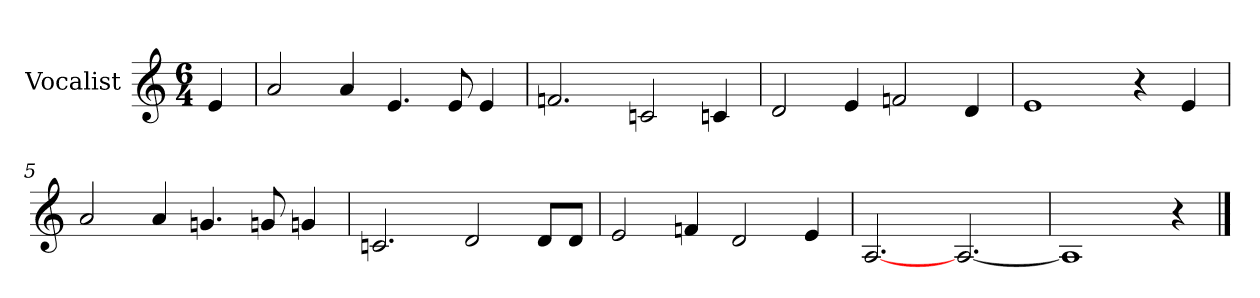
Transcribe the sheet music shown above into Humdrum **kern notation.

**kern
*part1
*staff1
*I"Vocalist
*k[]
*a:
*M6/4
=
4e
=1
2a
4a
4.e
8e
4e
=2
2.fn
2cn
4cn
=3
2d
4e
2fn
4d
=4
1e
4r
4e
=5
2a
4a
4.gn
8gn
4gn
=6
2.cn
2d
8dL
8dJ
=7
2e
4fn
2d
4e
=8
[2.A
[2.A
=9
1A]
4r
==
*-
